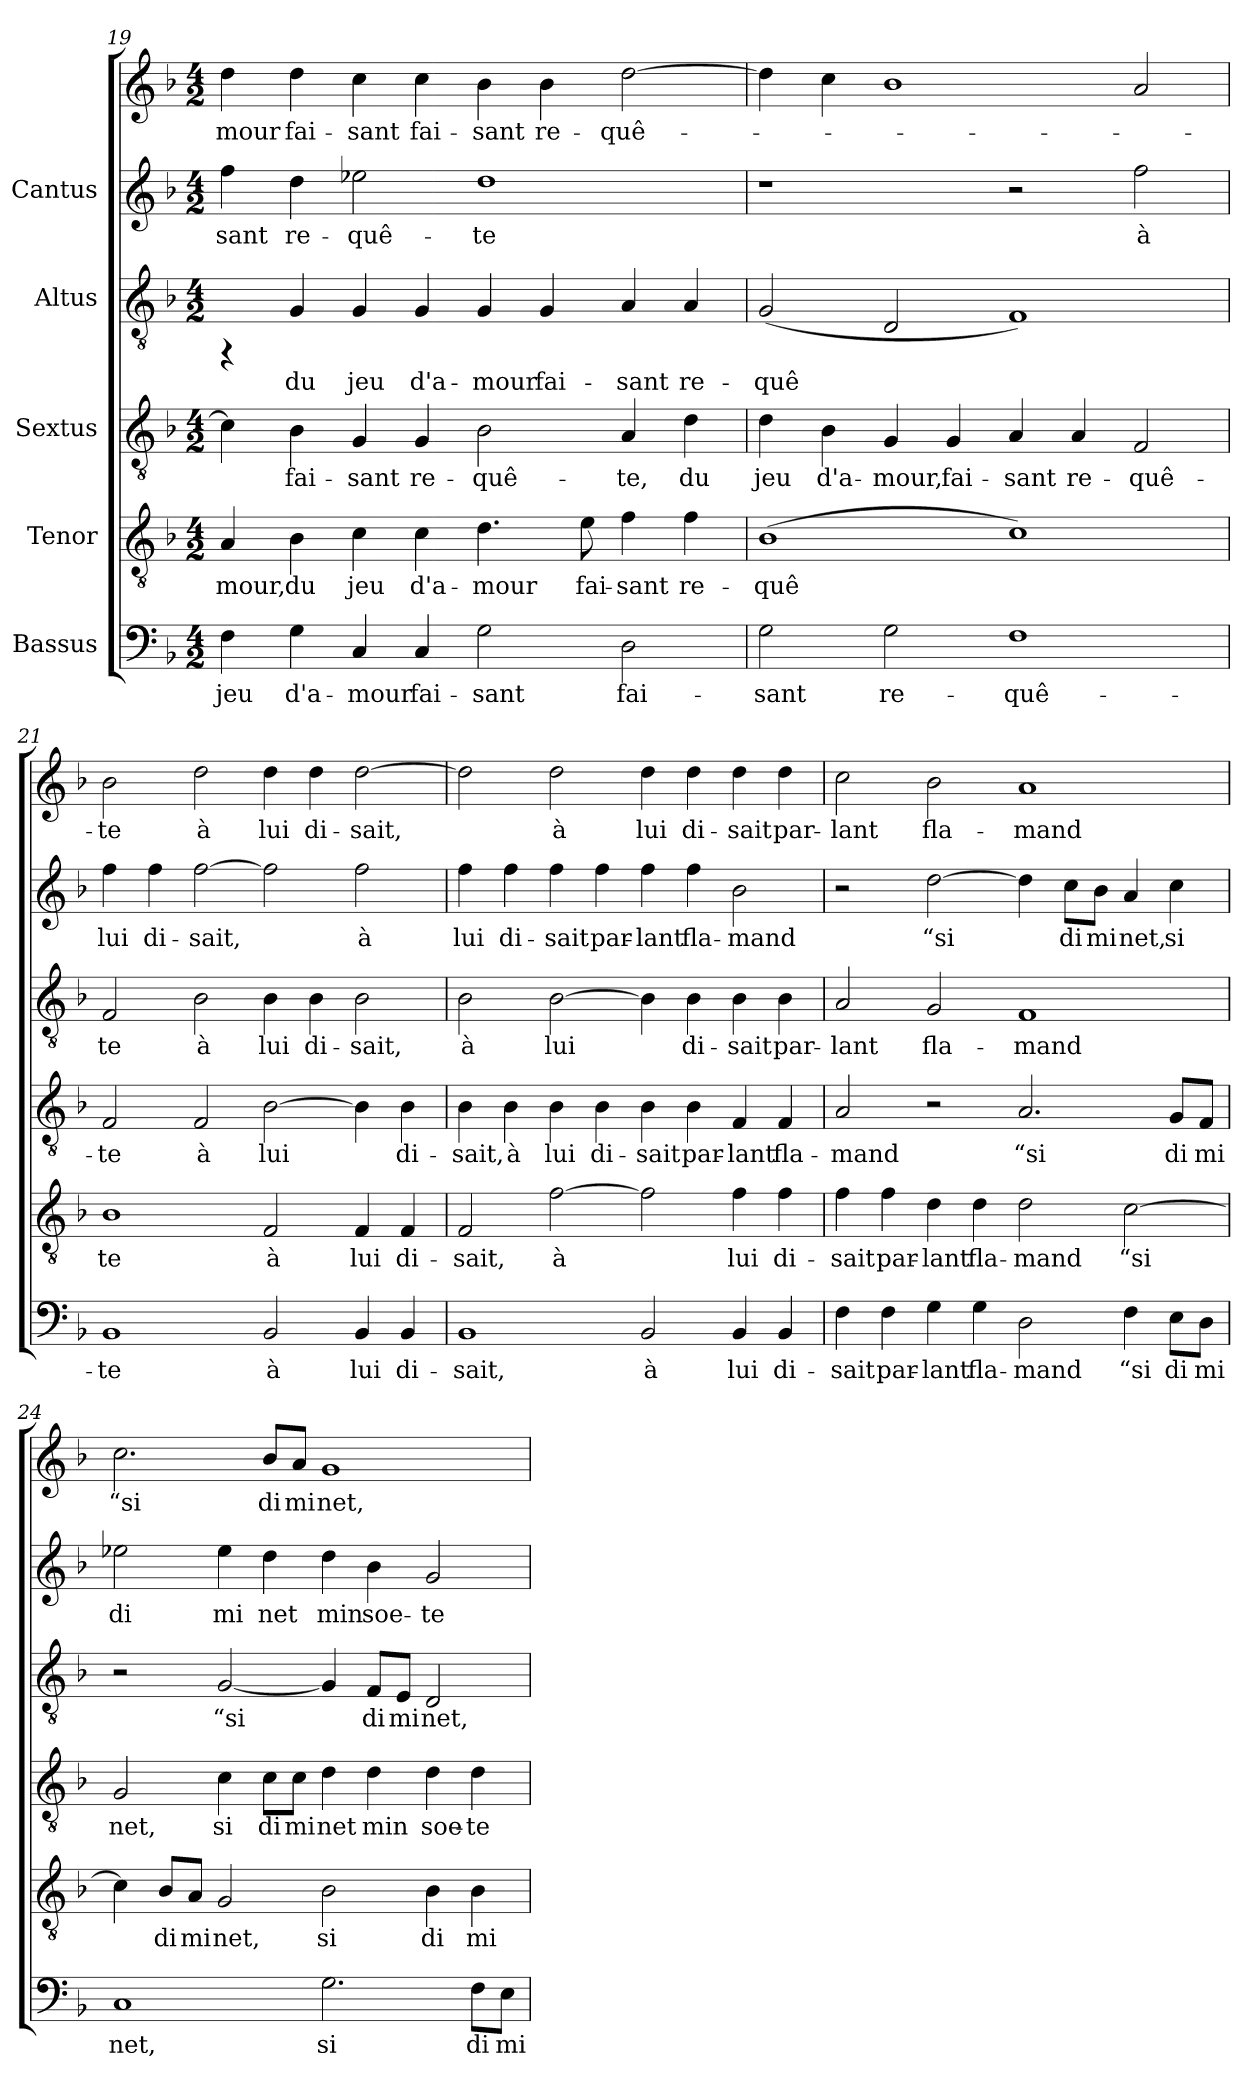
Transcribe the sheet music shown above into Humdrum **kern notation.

**kern	**text	**kern	**text	**kern	**text	**kern	**text	**kern	**text	**kern	**text
*part5	*part5	*part4	*part4	*part3	*part3	*part2	*part2	*part1	*part1	*part1	*part1
*staff6	*staff6	*staff5	*staff5	*staff4	*staff4	*staff3	*staff3	*staff2	*staff2	*staff1	*staff1
*I"Bassus	*	*I"Tenor	*	*I"Sextus	*	*I"Altus	*	*I"Cantus	*	*	*
!!LO:LB:g=z
*clefF4	*	*clefGv2	*	*clefGv2	*	*clefGv2	*	*clefG2	*	*clefG2	*
*k[b-]	*	*k[b-]	*	*k[b-]	*	*k[b-]	*	*k[b-]	*	*k[b-]	*
*F:	*	*F:	*	*F:	*	*F:	*	*F:	*	*F:	*
*M4/2	*	*M4/2	*	*M4/2	*	*M4/2	*	*M4/2	*	*M4/2	*
=19	=19	=19	=19	=19	=19	=19	=19	=19	=19	=19	=19
!	!LO:LY:b:cj	!	!LO:LY:b:cj	!	!LO:LY:b:cj	!	!	!	!LO:LY:b:cj	!	!LO:LY:b:cj
4F\	jeu	4A/	-mour,	4c\]	.	4rFF	.	4ff\	-sant	4dd\	-mour
!	!LO:LY:b:cj	!	!LO:LY:b:cj	!	!LO:LY:b:cj	!	!LO:LY:b:cj	!	!LO:LY:b:cj	!	!LO:LY:b:cj
4G\	d'a-	4B-\	du	4B-\	fai-	4G/	du	4dd\	re-	4dd\	fai-
!	!LO:LY:b:cj	!	!LO:LY:b:cj	!	!LO:LY:b:cj	!	!LO:LY:b:cj	!	!LO:LY:b:cj	!	!LO:LY:b:cj
4C/	-mour	4c\	jeu	4G/	-sant	4G/	jeu	2ee-X\	-quê-	4cc\	-sant
!	!LO:LY:b:cj	!	!LO:LY:b:cj	!	!LO:LY:b:cj	!	!LO:LY:b:cj	!	!	!	!LO:LY:b:cj
4C/	fai-	4c\	d'a-	4G/	re-	4G/	d'a-	.	.	4cc\	fai-
!	!LO:LY:b:cj	!	!LO:LY:b:cj	!	!LO:LY:b:cj	!	!LO:LY:b:cj	!	!LO:LY:b:cj	!	!LO:LY:b:cj
2G\	-sant	4.d\	-mour	2B-\	-quê-	4G/	-mour	1dd	-te	4b-\	-sant
!	!	!	!	!	!	!	!LO:LY:b:cj	!	!	!	!LO:LY:b:cj
.	.	.	.	.	.	4G/	fai-	.	.	4b-\	re-
!	!	!	!LO:LY:b:cj	!	!	!	!	!	!	!	!
.	.	8e\	fai-	.	.	.	.	.	.	.	.
!	!LO:LY:b:cj	!	!LO:LY:b:cj	!	!LO:LY:b:cj	!	!LO:LY:b:cj	!	!	!	!LO:LY:b:cj
2D\	fai-	4f\	-sant	4A/	-te,	4A/	-sant	.	.	[>2dd\	-quê-
!	!	!	!LO:LY:b:cj	!	!LO:LY:b:cj	!	!LO:LY:b:cj	!	!	!	!
.	.	4f\	re-	4d\	du	4A/	re-	.	.	.	.
=20	=20	=20	=20	=20	=20	=20	=20	=20	=20	=20	=20
!	!LO:LY:b:cj	!	!LO:LY:b:cj	!	!LO:LY:b:cj	!	!LO:LY:b:cj	!	!	!	!
2G\	-sant	(>1B-	-quê-	4d\	jeu	(<2G/	-quê-	1r	.	4dd\]	.
!	!	!	!	!	!LO:LY:b:cj	!	!	!	!	!	!
.	.	.	.	4B-\	d'a-	.	.	.	.	4cc\	.
!	!LO:LY:b:cj	!	!	!	!LO:LY:b:cj	!	!LO:LY:b:cj	!	!	!	!
2G\	re-	.	.	4G/	-mour,	2D/	--	.	.	1b-	.
!	!	!	!	!	!LO:LY:b:cj	!	!	!	!	!	!
.	.	.	.	4G/	fai-	.	.	.	.	.	.
!	!LO:LY:b:cj	!	!LO:LY:b:cj	!	!LO:LY:b:cj	!	!LO:LY:b:cj	!	!	!	!
1F	-quê-	1c)	--	4A/	-sant	1F)	--	2r	.	.	.
!	!	!	!	!	!LO:LY:b:cj	!	!	!	!	!	!
.	.	.	.	4A/	re-	.	.	.	.	.	.
!	!	!	!	!	!LO:LY:b:cj	!	!	!	!LO:LY:b:cj	!	!
.	.	.	.	2F/	-quê-	.	.	2ff\	à	2a/	.
!!LO:PB:g=z
=21	=21	=21	=21	=21	=21	=21	=21	=21	=21	=21	=21
!	!LO:LY:b:cj	!	!LO:LY:b:cj	!	!LO:LY:b:cj	!	!LO:LY:b:cj	!	!LO:LY:b:cj	!	!LO:LY:b:cj
1BB-	-te	1B-	-te	2F/	-te	2F/	-te	4ff\	lui	2b-\	te
!	!	!	!	!	!	!	!	!	!LO:LY:b:cj	!	!
.	.	.	.	.	.	.	.	4ff\	di-	.	.
!	!	!	!	!	!LO:LY:b:cj	!	!LO:LY:b:cj	!	!LO:LY:b:cj	!	!LO:LY:b:cj
.	.	.	.	2F/	à	2B-\	à	[>2ff\	-sait,	2dd\	à
!	!LO:LY:b:cj	!	!LO:LY:b:cj	!	!LO:LY:b:cj	!	!LO:LY:b:cj	!	!LO:LY:b:cj	!	!LO:LY:b:cj
2BB-/	à	2F/	à	[>2B-\	lui	4B-\	lui	2ff\]	.	4dd\	lui
!	!	!	!	!	!	!	!LO:LY:b:cj	!	!	!	!LO:LY:b:cj
.	.	.	.	.	.	4B-\	di-	.	.	4dd\	di-
!	!LO:LY:b:cj	!	!LO:LY:b:cj	!	!LO:LY:b:cj	!	!LO:LY:b:cj	!	!LO:LY:b:cj	!	!LO:LY:b:cj
4BB-/	lui	4F/	lui	4B-\]	.	2B-\	-sait,	2ff\	à	[>2dd\	-sait,
!	!LO:LY:b:cj	!	!LO:LY:b:cj	!	!LO:LY:b:cj	!	!	!	!	!	!
4BB-/	di-	4F/	di-	4B-\	di-	.	.	.	.	.	.
=22	=22	=22	=22	=22	=22	=22	=22	=22	=22	=22	=22
!	!LO:LY:b:cj	!	!LO:LY:b:cj	!	!LO:LY:b:cj	!	!LO:LY:b:cj	!	!LO:LY:b:cj	!	!LO:LY:b:cj
1BB-	-sait,	2F/	-sait,	4B-\	-sait,	2B-\	à	4ff\	-lui	2dd\]	.
!	!	!	!	!	!LO:LY:b:cj	!	!	!	!LO:LY:b:cj	!	!
.	.	.	.	4B-\	à	.	.	4ff\	di-	.	.
!	!	!	!LO:LY:b:cj	!	!LO:LY:b:cj	!	!LO:LY:b:cj	!	!LO:LY:b:cj	!	!LO:LY:b:cj
.	.	[>2f\	à	4B-\	lui	[>2B-\	lui	4ff\	-sait	2dd\	à
!	!	!	!	!	!LO:LY:b:cj	!	!	!	!LO:LY:b:cj	!	!
.	.	.	.	4B-\	di-	.	.	4ff\	par-	.	.
!	!LO:LY:b:cj	!	!LO:LY:b:cj	!	!LO:LY:b:cj	!	!LO:LY:b:cj	!	!LO:LY:b:cj	!	!LO:LY:b:cj
2BB-/	à	2f\]	.	4B-\	-sait	4B-\]	.	4ff\	-lant	4dd\	lui
!	!	!	!	!	!LO:LY:b:cj	!	!LO:LY:b:cj	!	!LO:LY:b:cj	!	!LO:LY:b:cj
.	.	.	.	4B-\	par-	4B-\	di-	4ff\	fla-	4dd\	di-
!	!LO:LY:b:cj	!	!LO:LY:b:cj	!	!LO:LY:b:cj	!	!LO:LY:b:cj	!	!LO:LY:b:cj	!	!LO:LY:b:cj
4BB-/	lui	4f\	lui	4F/	-lant	4B-\	-sait	2b-\	-mand	4dd\	-sait
!	!LO:LY:b:cj	!	!LO:LY:b:cj	!	!LO:LY:b:cj	!	!LO:LY:b:cj	!	!	!	!LO:LY:b:cj
4BB-/	di-	4f\	di-	4F/	fla-	4B-\	par-	.	.	4dd\	par-
!!LO:LB:g=z
=23	=23	=23	=23	=23	=23	=23	=23	=23	=23	=23	=23
!	!LO:LY:b:cj	!	!LO:LY:b:cj	!	!LO:LY:b:cj	!	!LO:LY:b:cj	!	!	!	!LO:LY:b:cj
4F\	-sait	4f\	-sait	2A/	-mand	2A/	-lant	2r	.	2cc\	lant
!	!LO:LY:b:cj	!	!LO:LY:b:cj	!	!	!	!	!	!	!	!
4F\	par-	4f\	par-	.	.	.	.	.	.	.	.
!	!LO:LY:b:cj	!	!LO:LY:b:cj	!	!	!	!LO:LY:b:cj	!	!LO:LY:b:cj	!	!LO:LY:b:cj
4G\	-lant	4d\	-lant	2r	.	2G/	fla-	[>2dd\	“si	2b-\	fla-
!	!LO:LY:b:cj	!	!LO:LY:b:cj	!	!	!	!	!	!	!	!
4G\	fla-	4d\	fla-	.	.	.	.	.	.	.	.
!	!LO:LY:b:cj	!	!LO:LY:b:cj	!	!LO:LY:b:cj	!	!LO:LY:b:cj	!	!LO:LY:b:cj	!	!LO:LY:b:cj
2D\	-mand	2d\	-mand	2.A/	“si	1F	-mand	4dd\]	.	1a	-mand
!	!	!	!	!	!	!	!	!	!LO:LY:b:cj	!	!
.	.	.	.	.	.	.	.	8cc\L	di	.	.
!	!	!	!	!	!	!	!	!	!LO:LY:b:cj	!	!
.	.	.	.	.	.	.	.	8b-\J	mi	.	.
!	!LO:LY:b:cj	!	!LO:LY:b:cj	!	!	!	!	!	!LO:LY:b:cj	!	!
4F\	“si	[>2c\	“si	.	.	.	.	4a/	net,	.	.
!	!LO:LY:b:cj	!	!	!	!LO:LY:b:cj	!	!	!	!LO:LY:b:cj	!	!
8E\L	di	.	.	8G/L	di	.	.	4cc\	si	.	.
!	!LO:LY:b:cj	!	!	!	!LO:LY:b:cj	!	!	!	!	!	!
8D\J	mi	.	.	8F/J	mi	.	.	.	.	.	.
=24	=24	=24	=24	=24	=24	=24	=24	=24	=24	=24	=24
!	!LO:LY:b:cj	!	!LO:LY:b:cj	!	!LO:LY:b:cj	!	!	!	!LO:LY:b:cj	!	!LO:LY:b:cj
1C	net,	4c\]	.	2G/	net,	2r	.	2ee-X\	di	2.cc\	“si
!	!	!	!LO:LY:b:cj	!	!	!	!	!	!	!	!
.	.	8B-/L	di	.	.	.	.	.	.	.	.
!	!	!	!LO:LY:b:cj	!	!	!	!	!	!	!	!
.	.	8A/J	mi	.	.	.	.	.	.	.	.
!	!	!	!LO:LY:b:cj	!	!LO:LY:b:cj	!	!LO:LY:b:cj	!	!LO:LY:b:cj	!	!
.	.	2G/	net,	4c\	si	[<2G/	“si	4ee-\	mi	.	.
!	!	!	!	!	!LO:LY:b:cj	!	!	!	!LO:LY:b:cj	!	!LO:LY:b:cj
.	.	.	.	8c\L	di	.	.	4dd\	net	8b-/L	di
!	!	!	!	!	!LO:LY:b:cj	!	!	!	!	!	!LO:LY:b:cj
.	.	.	.	8c\J	mi	.	.	.	.	8a/J	mi
!	!LO:LY:b:cj	!	!LO:LY:b:cj	!	!LO:LY:b:cj	!	!LO:LY:b:cj	!	!LO:LY:b:cj	!	!LO:LY:b:cj
2.G\	si	2B-\	si	4d\	net	4G/]	.	4dd\	min	1g	net,
!	!	!	!	!	!LO:LY:b:cj	!	!LO:LY:b:cj	!	!LO:LY:b:cj	!	!
.	.	.	.	4d\	min	8F/L	di	4b-\	soe-	.	.
!	!	!	!	!	!	!	!LO:LY:b:cj	!	!	!	!
.	.	.	.	.	.	8E/J	mi	.	.	.	.
!	!	!	!LO:LY:b:cj	!	!LO:LY:b:cj	!	!LO:LY:b:cj	!	!LO:LY:b:cj	!	!
.	.	4B-\	di	4d\	soe-	2D/	net,	2g/	-te	.	.
!	!LO:LY:b:cj	!	!LO:LY:b:cj	!	!LO:LY:b:cj	!	!	!	!	!	!
8F\L	di	4B-\	mi	4d\	-te	.	.	.	.	.	.
!	!LO:LY:b:cj	!	!	!	!	!	!	!	!	!	!
8E\J	mi	.	.	.	.	.	.	.	.	.	.
=	=	=	=	=	=	=	=	=	=	=	=
*-	*-	*-	*-	*-	*-	*-	*-	*-	*-	*-	*-
